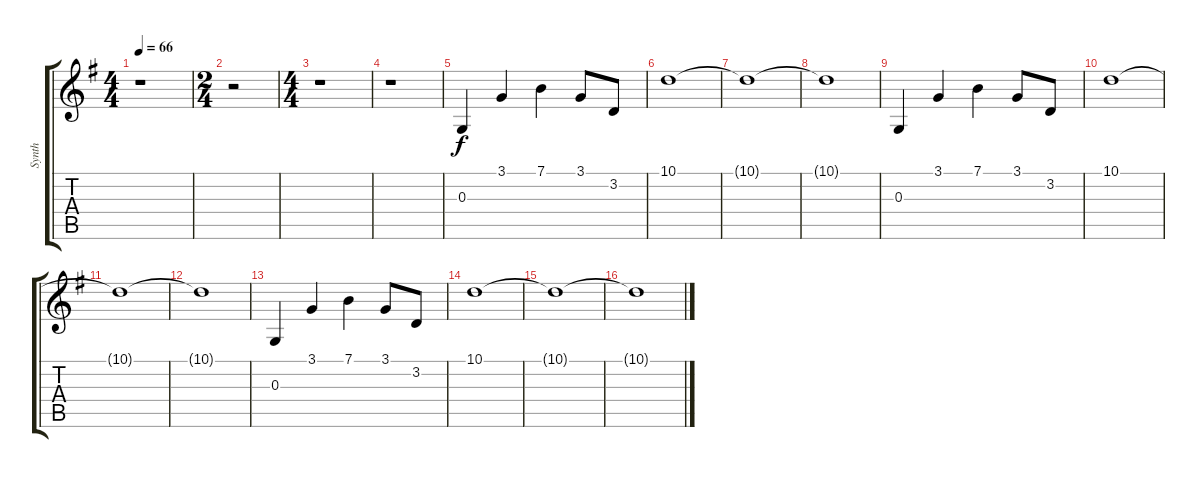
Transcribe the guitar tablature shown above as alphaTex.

\track ("Synth" "Synth") {instrument stringensemble1}
\staff {score tabs}
\tuning (E4 B3 G3 D3 A2 E2) {hide}
\ts (4 4)
\tempo 66
\clef g2
\ks g
r.1{dy f} |
\ts (2 4)
r.2 |
\ts (4 4)
r.1 |
r.1 |
0.3.4{volume 16 instrument tubularbells} 3.1.4 7.1.4 3.1.8 3.2.8 |
10.1.1 |
10.1{t}.1 |
10.1{t}.1 |
0.3.4 3.1.4 7.1.4 3.1.8 3.2.8 |
10.1.1 |
10.1{t}.1 |
10.1{t}.1 |
0.3.4 3.1.4 7.1.4 3.1.8 3.2.8 |
10.1.1 |
10.1{t}.1 |
10.1{t}.1
